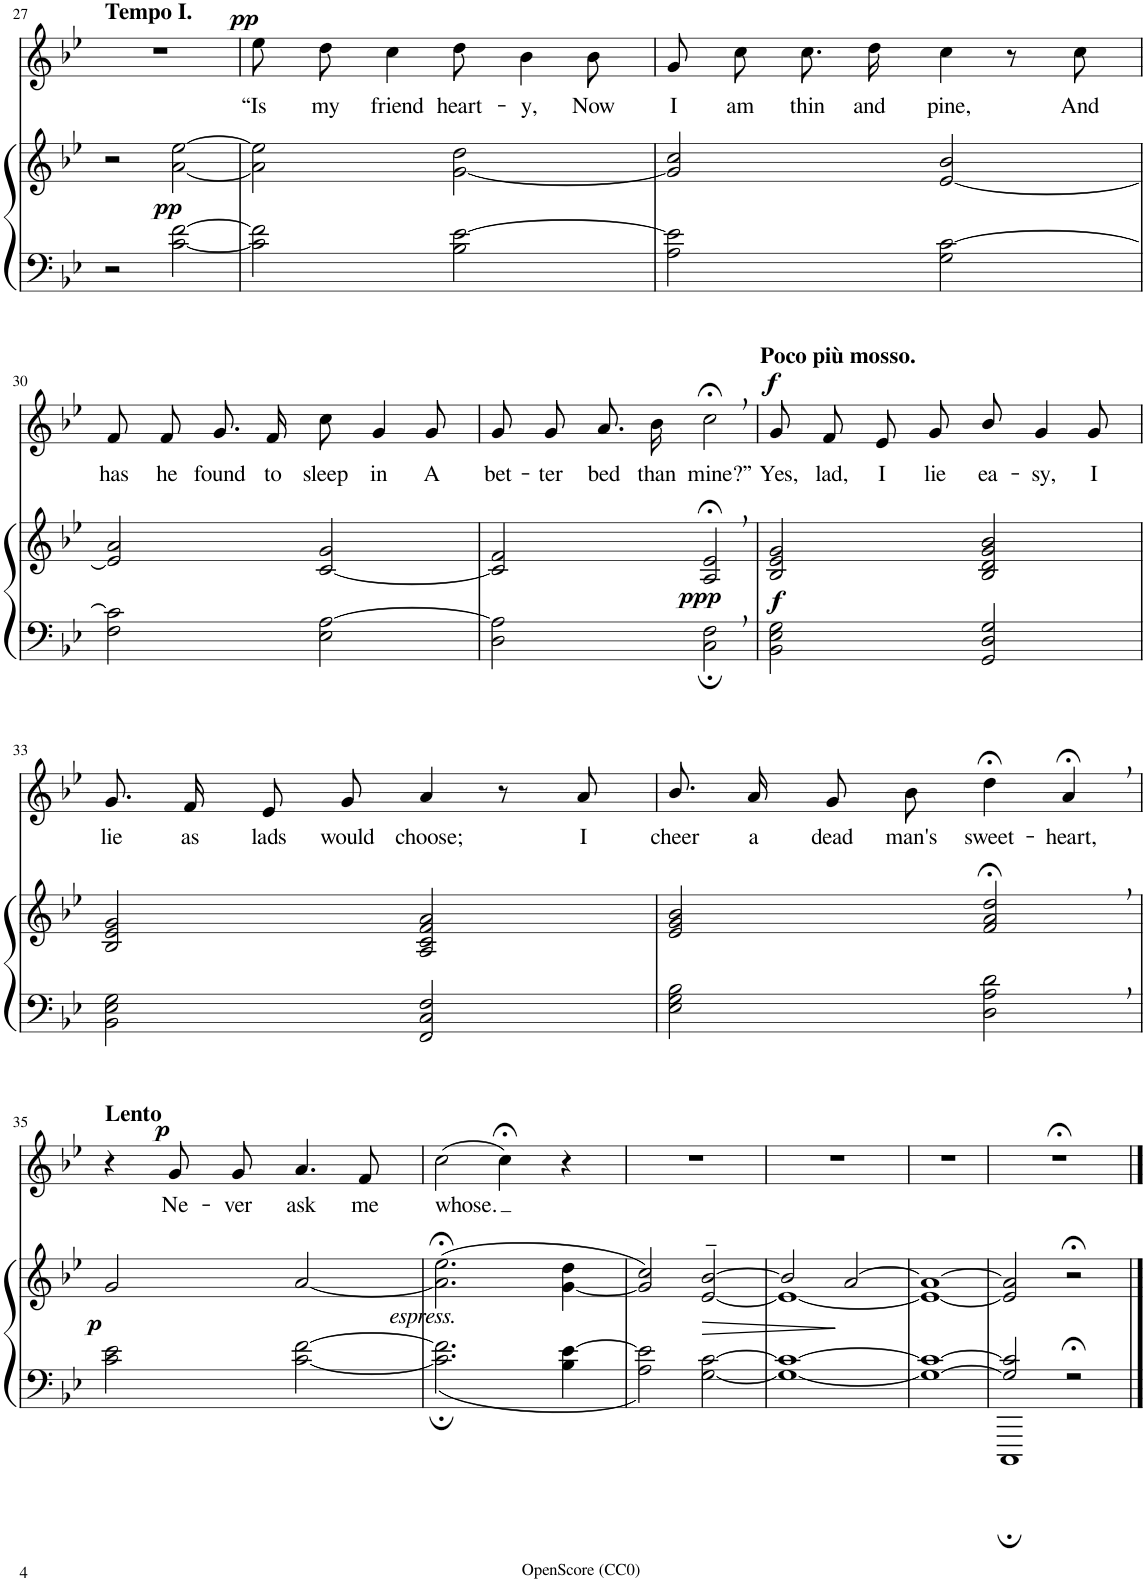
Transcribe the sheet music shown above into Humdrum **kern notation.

**kern	**kern	**dynam	**kern	**text	**dynam
*part2	*part2	*part2	*part1	*part1	*part1
*staff3	*staff2	*staff2/3	*staff1	*staff1	*staff1
*I"Piano	*	*	*I"Voice	*	*
*I'Pno	*	*	*	*	*
!!LO:PB:g=z
*clefF4	*clefG2	*	*clefG2	*	*
*k[b-e-]	*k[b-e-]	*	*k[b-e-]	*	*
*M4/4	*M4/4	*	*M4/4	*	*
*met(c)	*met(c)	*	*met(c)	*	*
=27	=27	=27	=27	=27	=27
!	!	!	!LO:TX:a:B:t=Tempo I.	!	!
2r	2r	.	1r	.	.
!	!	!LO:DY:b	!	!	!
[2c\ [2f\	[2a\ [2ee-\	pp	.	.	.
=28	=28	=28	=28	=28	=28
!	!	!	!	!LO:LY:b	!LO:DY:a
2c\] 2f\]	2a\] 2ee-\]	.	8ee-\L	“Is	pp
!	!	!	!	!LO:LY:b	!
.	.	.	8dd\J	my	.
!	!	!	!	!LO:LY:b	!
.	.	.	4cc\	friend	.
!	!	!	!	!LO:LY:b	!
2B-\ [2e-\	[2g\ 2dd\	.	8dd\	heart-	.
!	!	!	!	!LO:LY:b	!
.	.	.	4b-\	-y,	.
!	!	!	!	!LO:LY:b	!
.	.	.	8b-\	Now	.
=29	=29	=29	=29	=29	=29
!	!	!	!	!LO:LY:b	!
2A\ 2e-\]	2g/] 2cc/	.	8g/L	I	.
!	!	!	!	!LO:LY:b	!
.	.	.	8cc/J	am	.
!	!	!	!	!LO:LY:b	!
.	.	.	8.cc\L	thin	.
!	!	!	!	!LO:LY:b	!
.	.	.	16dd\Jk	and	.
!	!	!	!	!LO:LY:b	!
2G\ [2c\	[2e-/ 2b-/	.	4cc\	pine,	.
.	.	.	8r	.	.
!	!	!	!	!LO:LY:b	!
.	.	.	8cc\	And	.
!!LO:LB:g=z
=30	=30	=30	=30	=30	=30
!	!	!	!	!LO:LY:b	!
2F\ 2c\]	2e-/] 2a/	.	8f/L	has	.
!	!	!	!	!LO:LY:b	!
.	.	.	8f/J	he	.
!	!	!	!	!LO:LY:b	!
.	.	.	8.g/L	found	.
!	!	!	!	!LO:LY:b	!
.	.	.	16f/Jk	to	.
!	!	!	!	!LO:LY:b	!
2E-\ [2A\	[2c/ 2g/	.	8cc\	sleep	.
!	!	!	!	!LO:LY:b	!
.	.	.	4g/	in	.
!	!	!	!	!LO:LY:b	!
.	.	.	8g/	A	.
=31	=31	=31	=31	=31	=31
!	!	!	!	!LO:LY:b	!
2D\ 2A\]	2c/] 2f/	.	8g/L	bet-	.
!	!	!	!	!LO:LY:b	!
.	.	.	8g/J	-ter	.
!	!	!	!	!LO:LY:b	!
.	.	.	8.a/L	bed	.
!	!	!	!	!LO:LY:b	!
.	.	.	16b-/Jk	than	.
!	!	!LO:DY:b	!	!LO:LY:b	!
2C\;, 2F\;,	2A/;<, 2e-/;<,	ppp	2cc;<,\	mine?”	.
=32	=32	=32	=32	=32	=32
!	!	!	!LO:TX:a:B:t=Poco più mosso.	!	!
!	!	!LO:DY:b	!	!LO:LY:b	!LO:DY:a
2BB-\ 2E-\ 2G\	2B-/ 2e-/ 2g/	f	8g/L	Yes,	f
!	!	!	!	!LO:LY:b	!
.	.	.	8f/J	lad,	.
!	!	!	!	!LO:LY:b	!
.	.	.	8e-/L	I	.
!	!	!	!	!LO:LY:b	!
.	.	.	8g/J	lie	.
!	!	!	!	!LO:LY:b	!
2GG/ 2D/ 2G/	2B-/ 2d/ 2g/ 2b-/	.	8b-/	ea-	.
!	!	!	!	!LO:LY:b	!
.	.	.	4g/	-sy,	.
!	!	!	!	!LO:LY:b	!
.	.	.	8g/	I	.
!!LO:LB:g=z
=33	=33	=33	=33	=33	=33
!	!	!	!	!LO:LY:b	!
2BB-\ 2E-\ 2G\	2B-/ 2e-/ 2g/	.	8.g/L	lie	.
!	!	!	!	!LO:LY:b	!
.	.	.	16f/Jk	as	.
!	!	!	!	!LO:LY:b	!
.	.	.	8e-/L	lads	.
!	!	!	!	!LO:LY:b	!
.	.	.	8g/J	would	.
!	!	!	!	!LO:LY:b	!
2FF/ 2C/ 2F/	2A/ 2c/ 2f/ 2a/	.	4a/	choose;	.
.	.	.	8r	.	.
!	!	!	!	!LO:LY:b	!
.	.	.	8a/	I	.
=34	=34	=34	=34	=34	=34
!	!	!	!	!LO:LY:b	!
2E-\ 2G\ 2B-\	2e-/ 2g/ 2b-/	.	8.b-/L	cheer	.
!	!	!	!	!LO:LY:b	!
.	.	.	16a/Jk	a	.
!	!	!	!	!LO:LY:b	!
.	.	.	8g/L	dead	.
!	!	!	!	!LO:LY:b	!
.	.	.	8b-/J	man's	.
!	!	!	!	!LO:LY:b	!
2D\, 2A\, 2d\,	2f/;<, 2a/;<, 2dd/;<,	.	4dd;<\	sweet-	.
!	!	!	!	!LO:LY:b	!
.	.	.	4a;<,/	-heart,	.
!!LO:LB:g=z
=35	=35	=35	=35	=35	=35
!	!	!	!LO:TX:a:B:t=Lento	!	!
!	!	!LO:DY:b	!	!	!
2c\ 2e-\	2g/	p	4r	.	.
!	!	!	!	!LO:LY:b	!LO:DY:a
.	.	.	8g/L	Ne-	p
!	!	!	!	!LO:LY:b	!
.	.	.	8g/J	-ver	.
!	!	!	!	!LO:LY:b	!
[2c\ [2f\	[<2a/	.	4.a/	ask	.
!	!	!	!	!LO:LY:b	!
.	.	.	8f/	me	.
=36	=36	=36	=36	=36	=36
!	!LO:TX:b:i:t=espress.	!	!	!	!
!	!	!	!	!LO:LY:b	!
2.c\]; 2.f\];	(2.a\];< 2.ee-\;<	.	[2cc\	whose.	.
.	.	.	4cc;<\]	.	.
4B-\ [4e-\	[4g\ 4dd\	.	4r	.	.
=37	=37	=37	=37	=37	=37
2A\ 2e-\]	2g/] 2cc/)	.	1r	.	.
!	!	!LO:HP:b	!	!	!
[2G\ [2c\	[<2e-/~> [2b-/~>	>	.	.	.
=38	=38	=38	=38	=38	=38
*	*^	*	*	*	*
1G_ 1c_	2b-/]	1e-_	.	1r	.	.
.	[>2a/	.	]	.	.	.
*	*v	*v	*	*	*	*
=39	=39	=39	=39	=39	=39
1G_ 1c_	1e-_ 1a_	.	1r	.	.
=40	=40	=40	=40	=40	=40
*^	*	*	*	*	*
2G/] 2c/]	1CCC;	2e-/] 2a/]	.	1r;<	.	.
2r;<	.	2r;<	.	.	.	.
*v	*v	*	*	*	*	*
==	==	==	==	==	==
*-	*-	*-	*-	*-	*-
